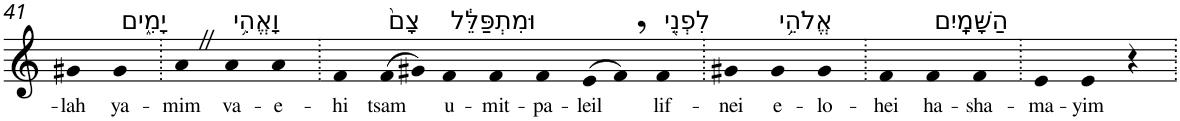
**kern	**text
*part1	*part1
*staff1	*staff1
*I"Piano	*
*I'Pno	*
!!LO:PB:g=z
*clefG2	*
*k[]	*
=41	=41
!	!LO:LY:b
4g#X	-lah
!LO:TX:a:t=יָמִ֑ים	!
!	!LO:LY:b
4g#	ya-
=42.	=42.
!	!LO:LY:b
4aZ	-mim
!LO:TX:a:t=וָאֱהִ֥י	!
!	!LO:LY:b
4a	va-
!	!LO:LY:b
4a	-e-
=43.	=43.
!	!LO:LY:b
4f	-hi
!LO:TX:a:t=צָם֙	!
!	!LO:LY:b
(>8f	tsam
8g#X)	.
!LO:TX:a:t=וּמִתְפַּלֵּ֔ל	!
!	!LO:LY:b
4f	u-
!	!LO:LY:b
4f	-mit-
!	!LO:LY:b
4f	-pa-
!	!LO:LY:b
(>8e	-leil
8f,)	.
!LO:TX:a:t=לִפְנֵ֖י	!
!	!LO:LY:b
4f	lif-
=44.	=44.
!	!LO:LY:b
4g#X	-nei
!LO:TX:a:t=אֱלֹהֵ֥י	!
!	!LO:LY:b
4g#	e-
!	!LO:LY:b
4g#	-lo-
=45.	=45.
!	!LO:LY:b
4f	-hei
!LO:TX:a:t=הַשָּׁמָֽיִם	!
!	!LO:LY:b
4f	ha-
!	!LO:LY:b
4f	-sha-
=46.	=46.
!	!LO:LY:b
4e	-ma-
!	!LO:LY:b
4e	-yim
4r	.
=.	=.
*-	*-
